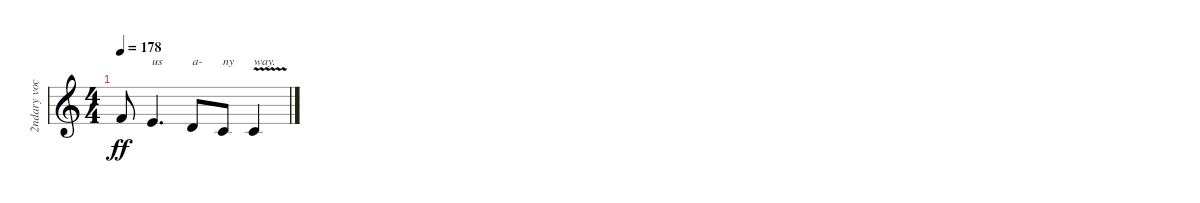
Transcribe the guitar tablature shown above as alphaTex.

\track ("2ndary vocals" "2ndary voc") {instrument lead2sawtooth}
\staff {score}
\tuning (E4 B3 G3 D3 A2 D2) {hide}
\ts (4 4)
\tempo 178
\clef g2
\ks c
6.2{t}.8{dy ff} 5.2.4{d txt "us"} 3.2.8{txt "a-"} 5.3.8{txt "ny"} 5.3{v}.4{txt "way."}
